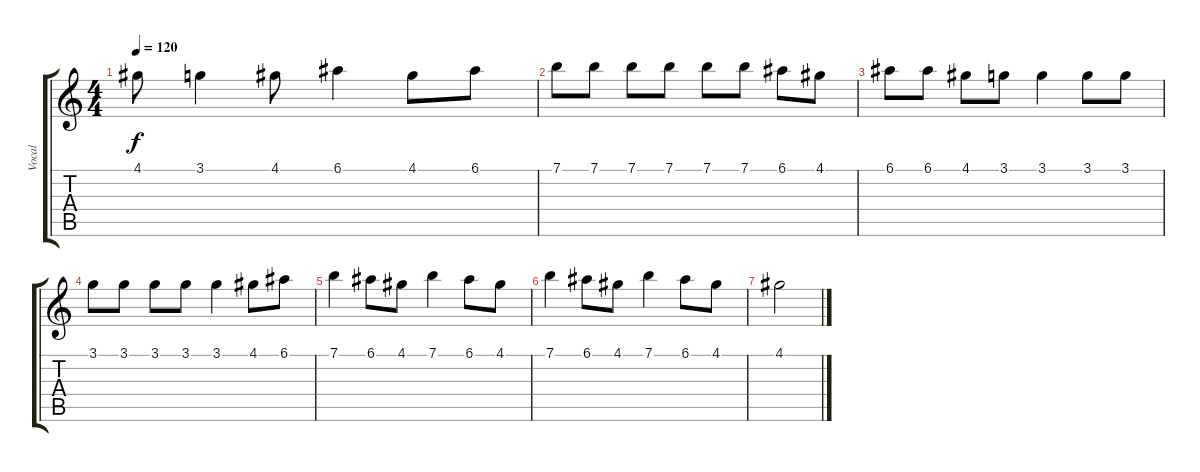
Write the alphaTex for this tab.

\track ("Vocal" "Vocal") {instrument acousticguitarnylon}
\staff {score tabs}
\tuning (E4 B3 G3 D3 A2 E2) {hide}
\ts (4 4)
\tempo 120
\clef g2
\ks c
4.1.8{dy f} 3.1.4 4.1.8 6.1.4 4.1.8 6.1.8 |
7.1.8 7.1.8 7.1.8 7.1.8 7.1.8 7.1.8 6.1.8 4.1.8 |
6.1.8 6.1.8 4.1.8 3.1.8 3.1.4 3.1.8 3.1.8 |
3.1.8 3.1.8 3.1.8 3.1.8 3.1.4 4.1.8 6.1.8 |
7.1.4 6.1.8 4.1.8 7.1.4 6.1.8 4.1.8 |
7.1.4 6.1.8 4.1.8 7.1.4 6.1.8 4.1.8 |
4.1.2
